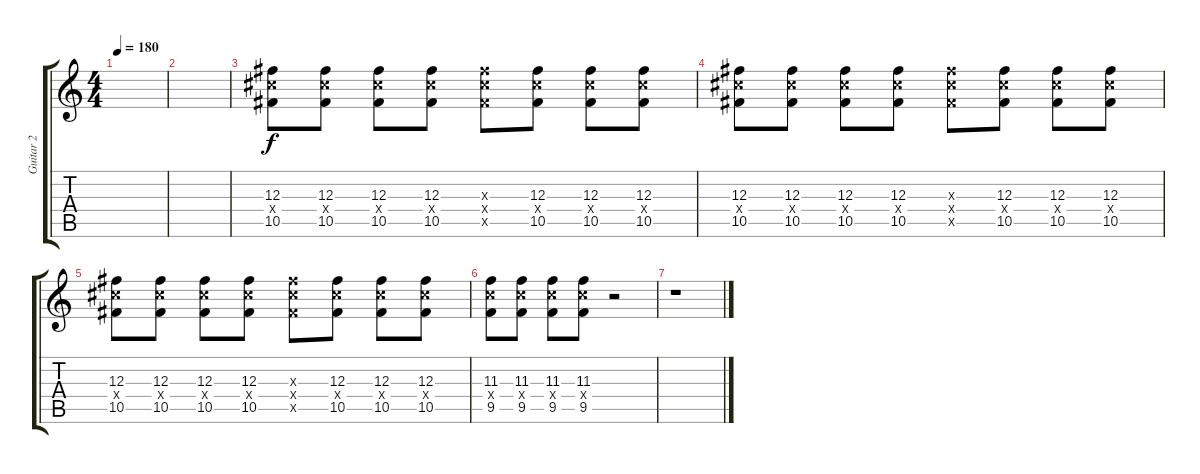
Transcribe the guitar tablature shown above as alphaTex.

\track ("Guitar 2" "Guitar 2") {instrument distortionguitar}
\staff {score tabs}
\tuning (Eb4 Bb3 Gb3 Db3 Ab2 Eb2) {hide}
\ts (4 4)
\tempo 180
\clef g2
\ks c
|
|
(12.3 12.4{x} 10.5).8 (12.3 12.4{x} 10.5).8 (12.3 12.4{x} 10.5).8 (12.3 12.4{x} 10.5).8 (12.3{x} 12.4{x} 10.5{x}).8 (12.3 12.4{x} 10.5).8 (12.3 12.4{x} 10.5).8 (12.3 12.4{x} 10.5).8 |
(12.3 12.4{x} 10.5).8 (12.3 12.4{x} 10.5).8 (12.3 12.4{x} 10.5).8 (12.3 12.4{x} 10.5).8 (12.3{x} 12.4{x} 10.5{x}).8 (12.3 12.4{x} 10.5).8 (12.3 12.4{x} 10.5).8 (12.3 12.4{x} 10.5).8 |
(12.3 12.4{x} 10.5).8 (12.3 12.4{x} 10.5).8 (12.3 12.4{x} 10.5).8 (12.3 12.4{x} 10.5).8 (12.3{x} 12.4{x} 10.5{x}).8 (12.3 12.4{x} 10.5).8 (12.3 12.4{x} 10.5).8 (12.3 12.4{x} 10.5).8 |
(11.3 11.4{x} 9.5).8 (11.3 11.4{x} 9.5).8 (11.3 11.4{x} 9.5).8 (11.3 11.4{x} 9.5).8 r.2 |
r.1
